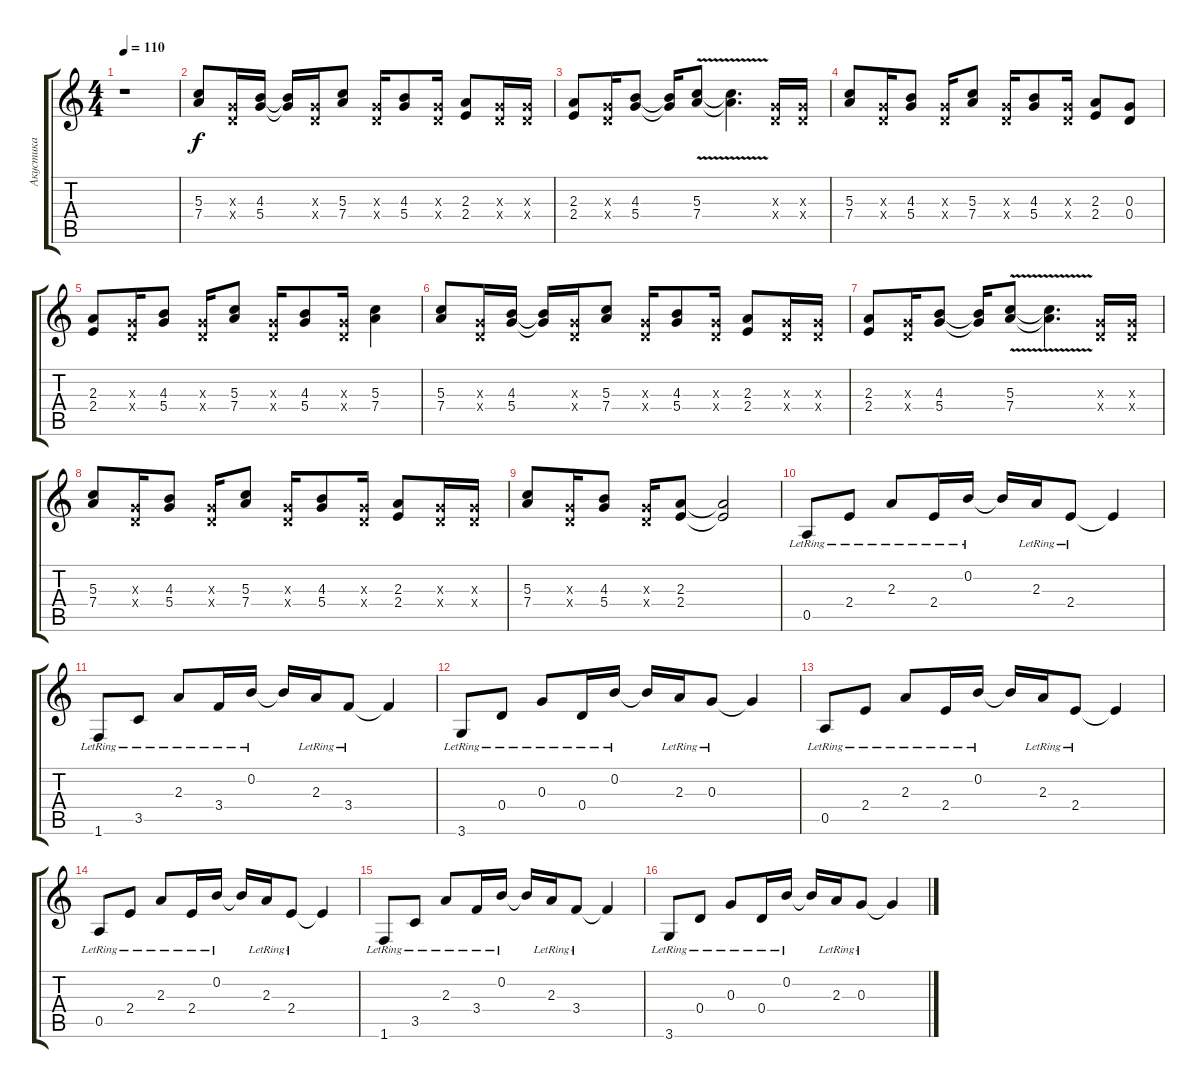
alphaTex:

\track ("Акустика" "Акустика") {instrument electricguitarclean}
\staff {score tabs}
\tuning (E4 B3 G3 D3 A2 E2) {hide}
\ts (4 4)
\tempo 110
\clef g2
\ks c
r.1{dy f} |
(5.3 7.4).8{volume 7 instrument overdrivenguitar} (0.3{x} 0.4{x}).16 (4.3 5.4).16 (4.3{t} 5.4{t}).16 (0.3{x} 0.4{x}).16 (5.3 7.4).8 (0.3{x} 0.4{x}).16 (4.3 5.4).8 (0.3{x} 0.4{x}).16 (2.3 2.4).8 (0.3{x} 0.4{x}).16 (0.3{x} 0.4{x}).16 |
(2.3 2.4).8 (0.3{x} 0.4{x}).16 (4.3 5.4).8 (4.3{t} 5.4{t}).16 (5.3{v} 7.4{v}).8 (5.3{t} 7.4{t}).4{d} (0.3{x} 0.4{x}).16 (0.3{x} 0.4{x}).16 |
(5.3 7.4).8 (0.3{x} 0.4{x}).16 (4.3 5.4).8 (0.3{x} 0.4{x}).16 (5.3 7.4).8 (0.3{x} 0.4{x}).16 (4.3 5.4).8 (0.3{x} 0.4{x}).16 (2.3 2.4).8 (0.3 0.4).8 |
(2.3 2.4).8 (0.3{x} 0.4{x}).16 (4.3 5.4).8 (0.3{x} 0.4{x}).16 (5.3 7.4).8 (0.3{x} 0.4{x}).16 (4.3 5.4).8 (0.3{x} 0.4{x}).16 (5.3 7.4).4 |
(5.3 7.4).8 (0.3{x} 0.4{x}).16 (4.3 5.4).16 (4.3{t} 5.4{t}).16 (0.3{x} 0.4{x}).16 (5.3 7.4).8 (0.3{x} 0.4{x}).16 (4.3 5.4).8 (0.3{x} 0.4{x}).16 (2.3 2.4).8 (0.3{x} 0.4{x}).16 (0.3{x} 0.4{x}).16 |
(2.3 2.4).8 (0.3{x} 0.4{x}).16 (4.3 5.4).8 (4.3{t} 5.4{t}).16 (5.3{v} 7.4{v}).8 (5.3{t} 7.4{t}).4{d} (0.3{x} 0.4{x}).16 (0.3{x} 0.4{x}).16 |
(5.3 7.4).8 (0.3{x} 0.4{x}).16 (4.3 5.4).8 (0.3{x} 0.4{x}).16 (5.3 7.4).8 (0.3{x} 0.4{x}).16 (4.3 5.4).8 (0.3{x} 0.4{x}).16 (2.3 2.4).8 (0.3{x} 0.4{x}).16 (0.3{x} 0.4{x}).16 |
(5.3 7.4).8 (0.3{x} 0.4{x}).16 (4.3 5.4).8 (0.3{x} 0.4{x}).16 (2.3 2.4).8 (2.3{t} 2.4{t}).2 |
0.5{lr}.8{instrument electricguitarclean} 2.4{lr}.8 2.3{lr}.8 2.4{lr}.16 0.2{lr}.16 0.2{t}.16 2.3{lr}.16 2.4{lr}.8 2.4{t}.4 |
1.6{lr}.8 3.5{lr}.8 2.3{lr}.8 3.4{lr}.16 0.2{lr}.16 0.2{t}.16 2.3{lr}.16 3.4{lr}.8 3.4{t}.4 |
3.6{lr}.8 0.4{lr}.8 0.3{lr}.8 0.4{lr}.16 0.2{lr}.16 0.2{t}.16 2.3{lr}.16 0.3{lr}.8 0.3{t}.4 |
0.5{lr}.8 2.4{lr}.8 2.3{lr}.8 2.4{lr}.16 0.2{lr}.16 0.2{t}.16 2.3{lr}.16 2.4{lr}.8 2.4{t}.4 |
0.5{lr}.8 2.4{lr}.8 2.3{lr}.8 2.4{lr}.16 0.2{lr}.16 0.2{t}.16 2.3{lr}.16 2.4{lr}.8 2.4{t}.4 |
1.6{lr}.8 3.5{lr}.8 2.3{lr}.8 3.4{lr}.16 0.2{lr}.16 0.2{t}.16 2.3{lr}.16 3.4{lr}.8 3.4{t}.4 |
3.6{lr}.8 0.4{lr}.8 0.3{lr}.8 0.4{lr}.16 0.2{lr}.16 0.2{t}.16 2.3{lr}.16 0.3{lr}.8 0.3{t}.4
